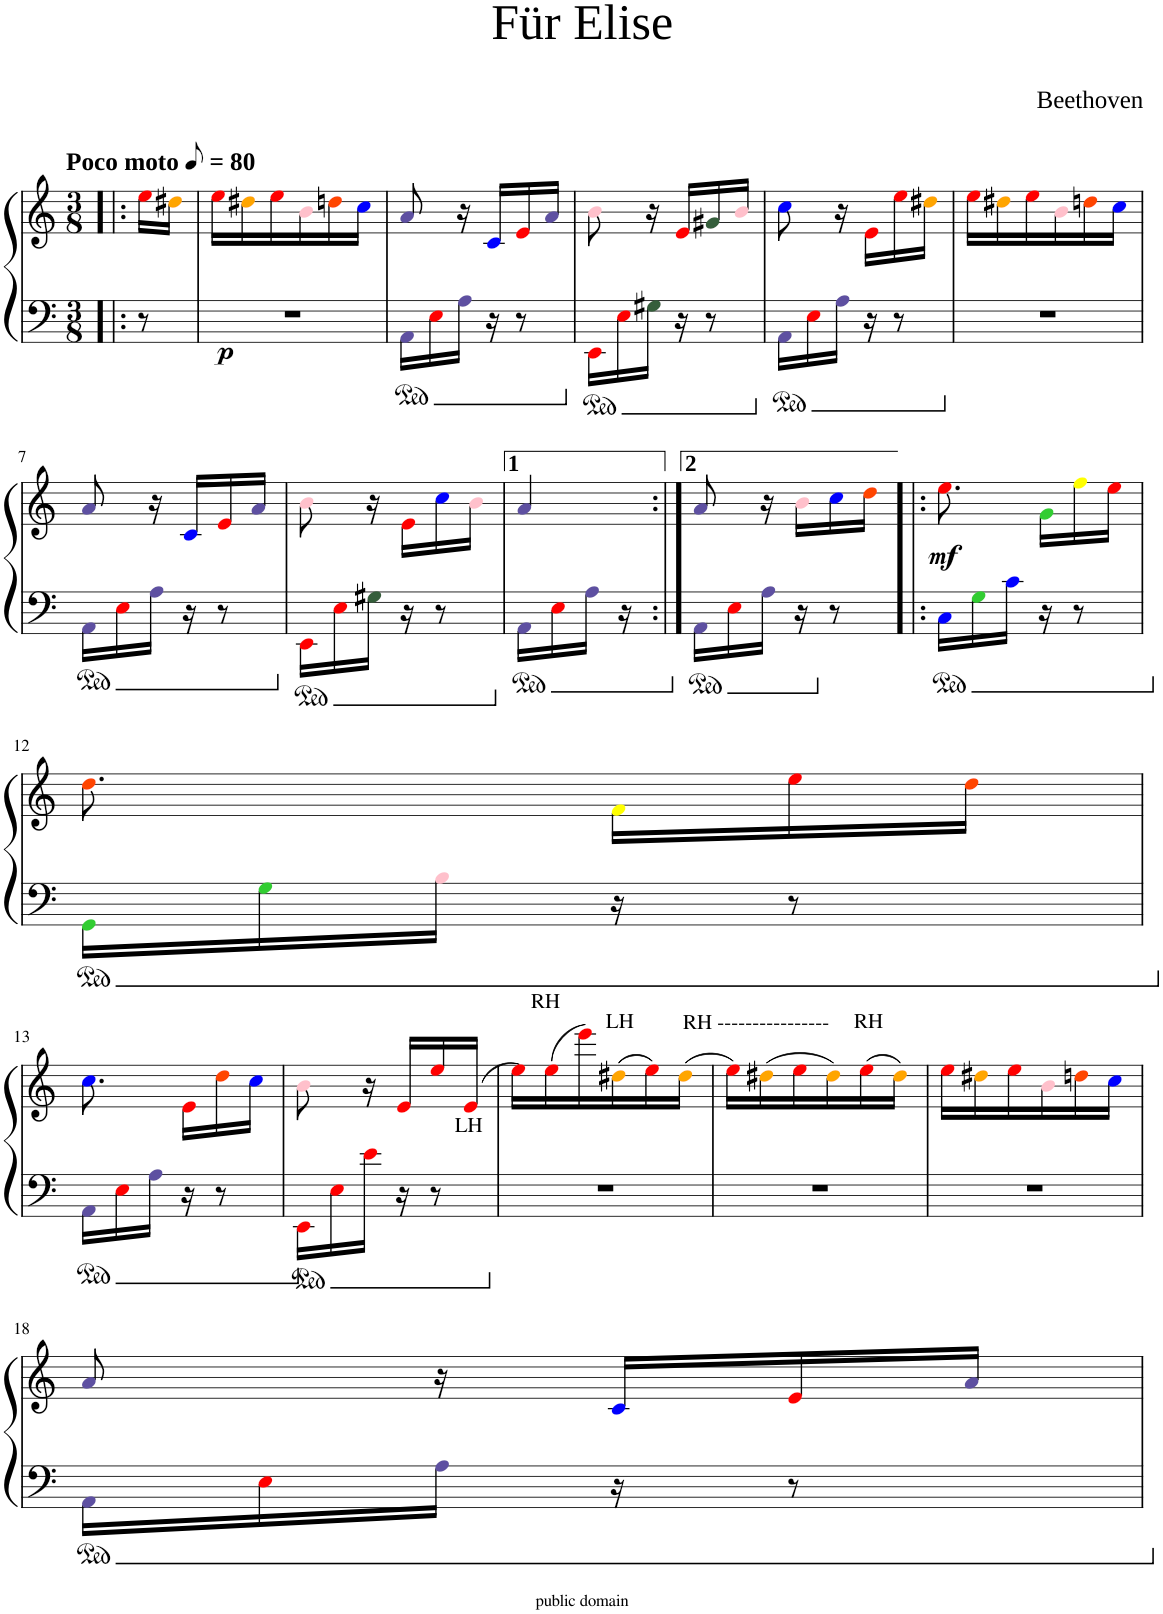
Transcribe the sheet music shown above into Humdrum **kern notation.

**kern	**kern	**dynam
*part1	*part1	*part1
*staff2	*staff1	*staff1/2
*I"Piano	*	*
*I'Pno	*	*
*clefF4	*clefG2	*
*k[]	*k[]	*
*M3/8	*M3/8	*
*MM40	*MM40	*
=1!|:	=1!|:	=1!|:
!	!LO:TX:a:B:t=Poco moto	!
8r	16eei\LL	.
.	16dd#Xj\JJ	.
=2	=2	=2
!	!	!LO:DY:b=2
4.r	16eei\LL	p
.	16dd#Xj\	.
.	16eei\	.
.	16bZ\	.
.	16ddnV\	.
.	16ccN\JJ	.
=3	=3	=3
16AAl\LL	8al/	.
16Ei\	.	.
16Al\JJ	16r	.
16r	16cN/LL	.
8r	16ei/	.
.	16al/JJ	.
=4	=4	=4
16EEi\LL	8bZ\	.
16Ei\	.	.
16G#X!\JJ	16r	.
16r	16ei/LL	.
8r	16g#X!/	.
.	16bZ/JJ	.
=5	=5	=5
16AAl\LL	8ccN\	.
16Ei\	.	.
16Al\JJ	16r	.
16r	16ei\LL	.
8r	16eei\	.
.	16dd#Xj\JJ	.
=6	=6	=6
4.r	16eei\LL	.
.	16dd#Xj\	.
.	16eei\	.
.	16bZ\	.
.	16ddnV\	.
.	16ccN\JJ	.
!!LO:LB:g=z
=7	=7	=7
16AAl\LL	8al/	.
16Ei\	.	.
16Al\JJ	16r	.
16r	16cN/LL	.
8r	16ei/	.
.	16al/JJ	.
=8	=8	=8
16EEi\LL	8bZ\	.
16Ei\	.	.
16G#X!\JJ	16r	.
16r	16ei\LL	.
8r	16ccN\	.
.	16bZ\JJ	.
=9	=9	=9
16AAl\LL	4al/	.
16Ei\	.	.
16Al\JJ	.	.
16r	.	.
=10:|!	=10:|!	=10:|!
16AAl\LL	8al/	.
16Ei\	.	.
16Al\JJ	16r	.
16r	16bZ\LL	.
8r	16ccN\	.
.	16ddV\JJ	.
=11!|:	=11!|:	=11!|:
!	!	!LO:DY:b
16CN\LL	8.eei\	mf
16G+\	.	.
16cN\JJ	.	.
16r	16g+\LL	.
8r	16ff|\	.
.	16eei\JJ	.
!!LO:LB:g=z
=12	=12	=12
16GG+\LL	8.ddV\	.
16G+\	.	.
16BZ\JJ	.	.
16r	16f|\LL	.
8r	16eei\	.
.	16ddV\JJ	.
!!LO:LB:g=z
=13	=13	=13
16AAl\LL	8.ccN\	.
16Ei\	.	.
16Al\JJ	.	.
16r	16ei\LL	.
8r	16ddV\	.
.	16ccN\JJ	.
=14	=14	=14
16EEi\LL	8bZ\	.
16Ei\	.	.
16ei\JJ	16r	.
16r	16ei/LL	.
8r	16eei/	.
!	!LO:TX:b:t=LH	!
.	(16ei/JJ	.
=15	=15	=15
4.r	16eei\LL)	.
!	!LO:TX:a:t=RH	!
.	(16eei\	.
.	16eeei\)	.
!	!LO:TX:a:t=LH	!
.	(16dd#Xj\	.
.	16eei\)	.
!	!LO:TX:a:t=RH ----------------	!
.	(16dd#j\JJ	.
=16	=16	=16
4.r	16eei\LL)	.
.	(16dd#Xj\	.
.	16eei\	.
.	16dd#j\)	.
!	!LO:TX:a:t=RH	!
.	(16eei\	.
.	16dd#j\JJ)	.
=17	=17	=17
4.r	16eei\LL	.
.	16dd#Xj\	.
.	16eei\	.
.	16bZ\	.
.	16ddnV\	.
.	16ccN\JJ	.
!!LO:LB:g=z
=18	=18	=18
16AAl\LL	8al/	.
16Ei\	.	.
16Al\JJ	16r	.
16r	16cN/LL	.
8r	16ei/	.
.	16al/JJ	.
=	=	=
*-	*-	*-
